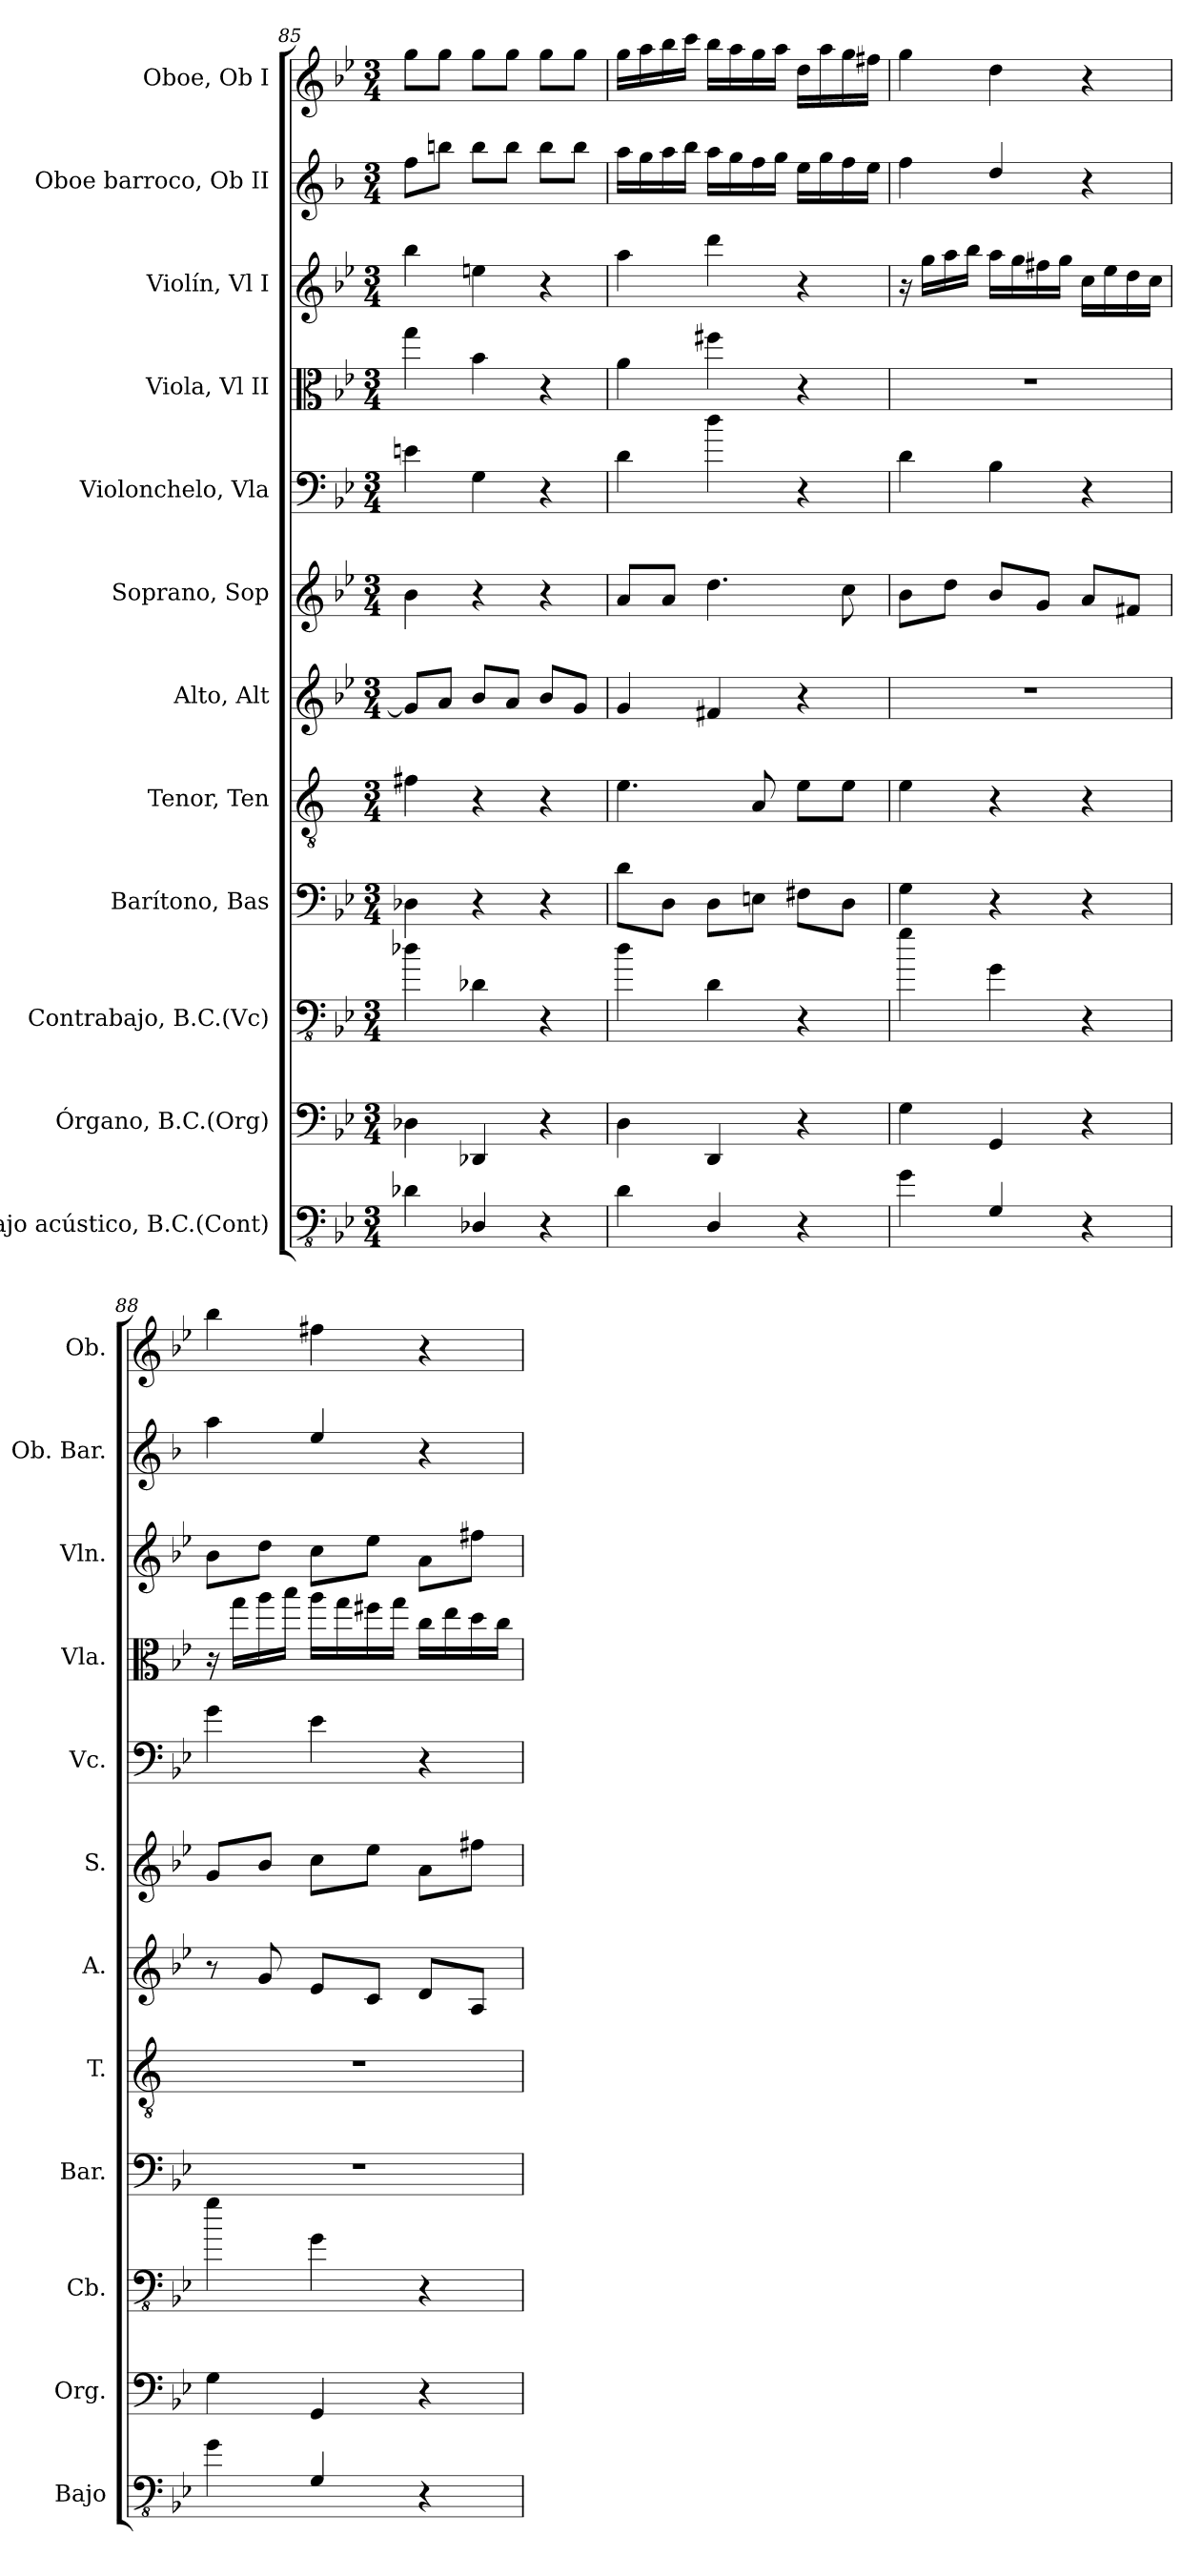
**kern	**kern	**kern	**kern	**kern	**kern	**kern	**kern	**kern	**kern	**kern	**kern
*part12	*part11	*part10	*part9	*part8	*part7	*part6	*part5	*part4	*part3	*part2	*part1
*staff12	*staff11	*staff10	*staff9	*staff8	*staff7	*staff6	*staff5	*staff4	*staff3	*staff2	*staff1
*I"Bajo acústico, B.C.(Cont)	*I"Órgano, B.C.(Org)	*I"Contrabajo, B.C.(Vc)	*I"Barítono, Bas	*I"Tenor, Ten	*I"Alto, Alt	*I"Soprano, Sop	*I"Violonchelo, Vla	*I"Viola, Vl II	*I"Violín, Vl I	*I"Oboe barroco, Ob II	*I"Oboe, Ob I
*I'Bajo	*I'Org.	*I'Cb.	*I'Bar.	*I'T.	*I'A.	*I'S.	*I'Vc.	*I'Vla.	*I'Vln.	*I'Ob. Bar.	*I'Ob.
*clefFv4	*clefF4	*clefFv4	*clefF4	*clefGv2	*clefG2	*clefG2	*clefF4	*clefC3	*clefG2	*clefG2	*clefG2
*ITrd7c12	*	*ITrd7c12	*	*ITrd1c2	*	*	*	*	*	*ITrd4c7	*
*k[b-e-]	*k[b-e-]	*k[b-e-]	*k[b-e-]	*k[b-e-]	*k[b-e-]	*k[b-e-]	*k[b-e-]	*k[b-e-]	*k[b-e-]	*k[b-e-]	*k[b-e-]
*M3/4	*M3/4	*M3/4	*M3/4	*M3/4	*M3/4	*M3/4	*M3/4	*M3/4	*M3/4	*M3/4	*M3/4
=85	=85	=85	=85	=85	=85	=85	=85	=85	=85	=85	=85
4DD-X\	4D-X\	4D-X\	4D-X\	4en\	8g/L]	4b-\	4en\	4gg\	4bb-\	8b-\L	8gg\L
.	.	.	.	.	8a/J	.	.	.	.	8een\J	8gg\J
4DDD-X/	4DD-X/	4DD-X\	4r	4r	8b-/L	4r	4G\	4b-\	4een\	8ee\L	8gg\L
.	.	.	.	.	8a/J	.	.	.	.	8ee\J	8gg\J
4r	4r	4r	4r	4r	8b-/L	4r	4r	4r	4r	8ee\L	8gg\L
.	.	.	.	.	8g/J	.	.	.	.	8ee\J	8gg\J
!!LO:PB:g=z
=86	=86	=86	=86	=86	=86	=86	=86	=86	=86	=86	=86
4DD\	4D\	4D\	8d\L	4.d\	4g/	8a/L	4d\	4a\	4aa\	16dd\LL	16gg\LL
.	.	.	.	.	.	.	.	.	.	16cc\	16aa\
.	.	.	8D\J	.	.	8a/J	.	.	.	16dd\	16bb-\
.	.	.	.	.	.	.	.	.	.	16ee-\JJ	16ccc\JJ
4DDD/	4DD/	4DD\	8D\L	.	4f#X/	4.dd\	4dd\	4ff#X\	4ddd\	16dd\LL	16bb-\LL
.	.	.	.	.	.	.	.	.	.	16cc\	16aa\
.	.	.	8En\J	8G/	.	.	.	.	.	16b-\	16gg\
.	.	.	.	.	.	.	.	.	.	16cc\JJ	16aa\JJ
4r	4r	4r	8F#X\L	8d\L	4r	.	4r	4r	4r	16a\LL	16dd\LL
.	.	.	.	.	.	.	.	.	.	16cc\	16aa\
.	.	.	8D\J	8d\J	.	8cc\	.	.	.	16b-\	16gg\
.	.	.	.	.	.	.	.	.	.	16a\JJ	16ff#X\JJ
=87	=87	=87	=87	=87	=87	=87	=87	=87	=87	=87	=87
4GG\	4G\	4G\	4G\	4d\	2.r	8b-\L	4d\	2.r	16r	4b-\	4gg\
.	.	.	.	.	.	.	.	.	16gg\LL	.	.
.	.	.	.	.	.	8dd\J	.	.	16aa\	.	.
.	.	.	.	.	.	.	.	.	16bb-\JJ	.	.
4GGG/	4GG/	4GG\	4r	4r	.	8b-/L	4B-\	.	16aa\LL	4g/	4dd\
.	.	.	.	.	.	.	.	.	16gg\	.	.
.	.	.	.	.	.	8g/J	.	.	16ff#X\	.	.
.	.	.	.	.	.	.	.	.	16gg\JJ	.	.
4r	4r	4r	4r	4r	.	8a/L	4r	.	16cc\LL	4r	4r
.	.	.	.	.	.	.	.	.	16ee-\	.	.
.	.	.	.	.	.	8f#X/J	.	.	16dd\	.	.
.	.	.	.	.	.	.	.	.	16cc\JJ	.	.
!!LO:PB:g=z
=88	=88	=88	=88	=88	=88	=88	=88	=88	=88	=88	=88
4GG\	4G\	4G\	2.r	2.r	8r	8g/L	4g\	16r	8b-\L	4dd\	4bb-\
.	.	.	.	.	.	.	.	16gg\LL	.	.	.
.	.	.	.	.	8g/	8b-/J	.	16aa\	8dd\J	.	.
.	.	.	.	.	.	.	.	16bb-\JJ	.	.	.
4GGG/	4GG/	4GG\	.	.	8e-/L	8cc\L	4e-\	16aa\LL	8cc\L	4a/	4ff#X\
.	.	.	.	.	.	.	.	16gg\	.	.	.
.	.	.	.	.	8c/J	8ee-\J	.	16ff#X\	8ee-\J	.	.
.	.	.	.	.	.	.	.	16gg\JJ	.	.	.
4r	4r	4r	.	.	8d/L	8a\L	4r	16cc\LL	8a\L	4r	4r
.	.	.	.	.	.	.	.	16ee-\	.	.	.
.	.	.	.	.	8A/J	8ff#X\J	.	16dd\	8ff#X\J	.	.
.	.	.	.	.	.	.	.	16cc\JJ	.	.	.
=	=	=	=	=	=	=	=	=	=	=	=
*-	*-	*-	*-	*-	*-	*-	*-	*-	*-	*-	*-
